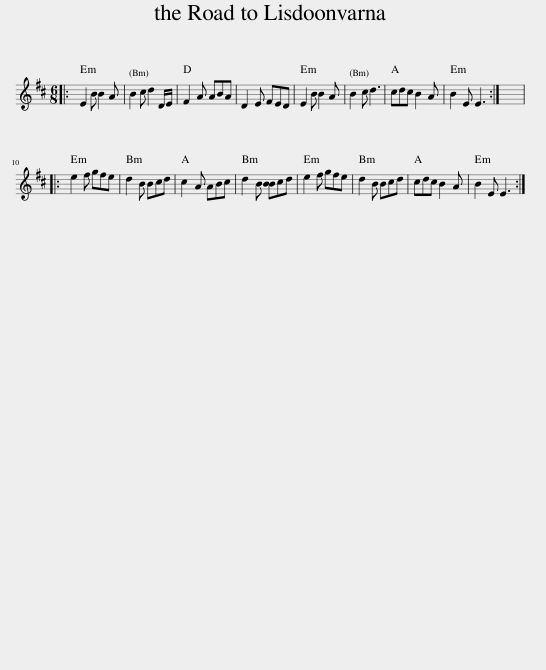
X:1
L:1/8
M:6/8
I:linebreak $
K:D
V:1 treble
V:1
|: E2 B B2 A | B2 c d2 D/E/ | F2 A ABA | D2 E FED | E2 B B2 A | %5
 B2 c d3 | cdc B2 A | B2 E E3 :| x6 |:$ e2 f gfe | %10
 d2 B Bcd | c2 A ABc | d2 B [BB]cd | e2 f gfe | d2 B Bcd | %15
 cdc B2 A | B2 E E3 :| %17
